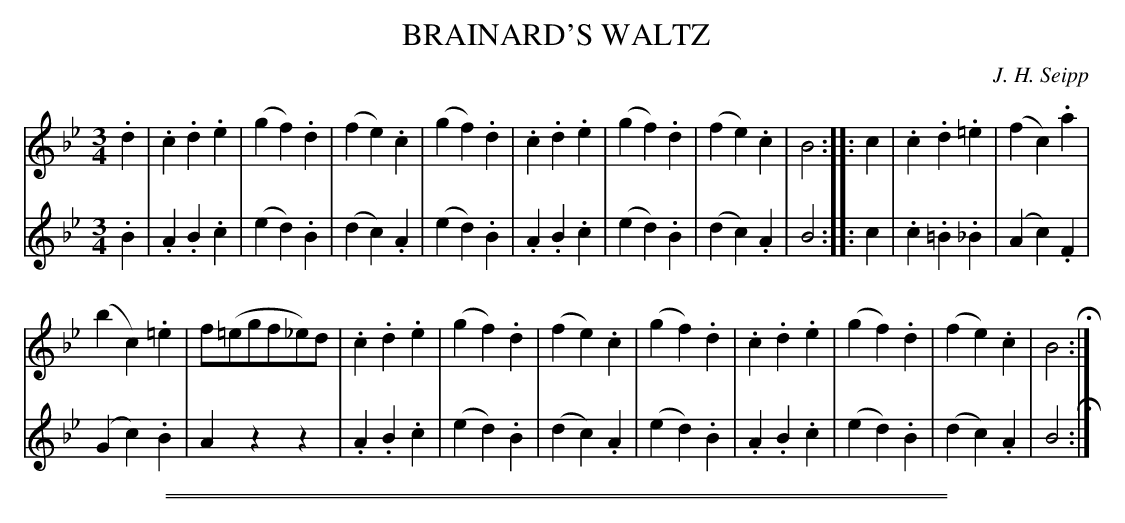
X:1
T: BRAINARD'S WALTZ
C: J. H. Seipp
M: 3/4
L: 1/8
K: Bb
V: 1
.d2 |\
.c2.d2.e2 | (g2f2).d2 | (f2e2).c2 | (g2f2).d2 |\
.c2.d2.e2 | (g2f2).d2 | (f2e2).c2 | B4 :|\
|: c2 |\
.c2.d2.=e2 | (f2c2).a2 |
(b2c2).=e2 | f(=egf_e)d |\
.c2.d2.e2 | (g2f2).d2 | (f2e2).c2 | (g2f2).d2 |\
.c2.d2.e2 | (g2f2).d2 | (f2e2).c2 | B4 H:|
V: 2
.B2 |\
.A2.B2.c2 | (e2d2).B2 | (d2c2).A2 | (e2d2).B2 |\
.A2.B2.c2 | (e2d2).B2 | (d2c2).A2 | B4 :|\
|: c2 |\
.c2.=B2._B2 | (A2c2).F2 |
(G2c2).B2 | A2z2z2 |\
.A2.B2.c2 | (e2d2).B2 | (d2c2).A2 | (e2d2).B2 |\
.A2.B2.c2 | (e2d2).B2 | (d2c2).A2 | B4 H:|
